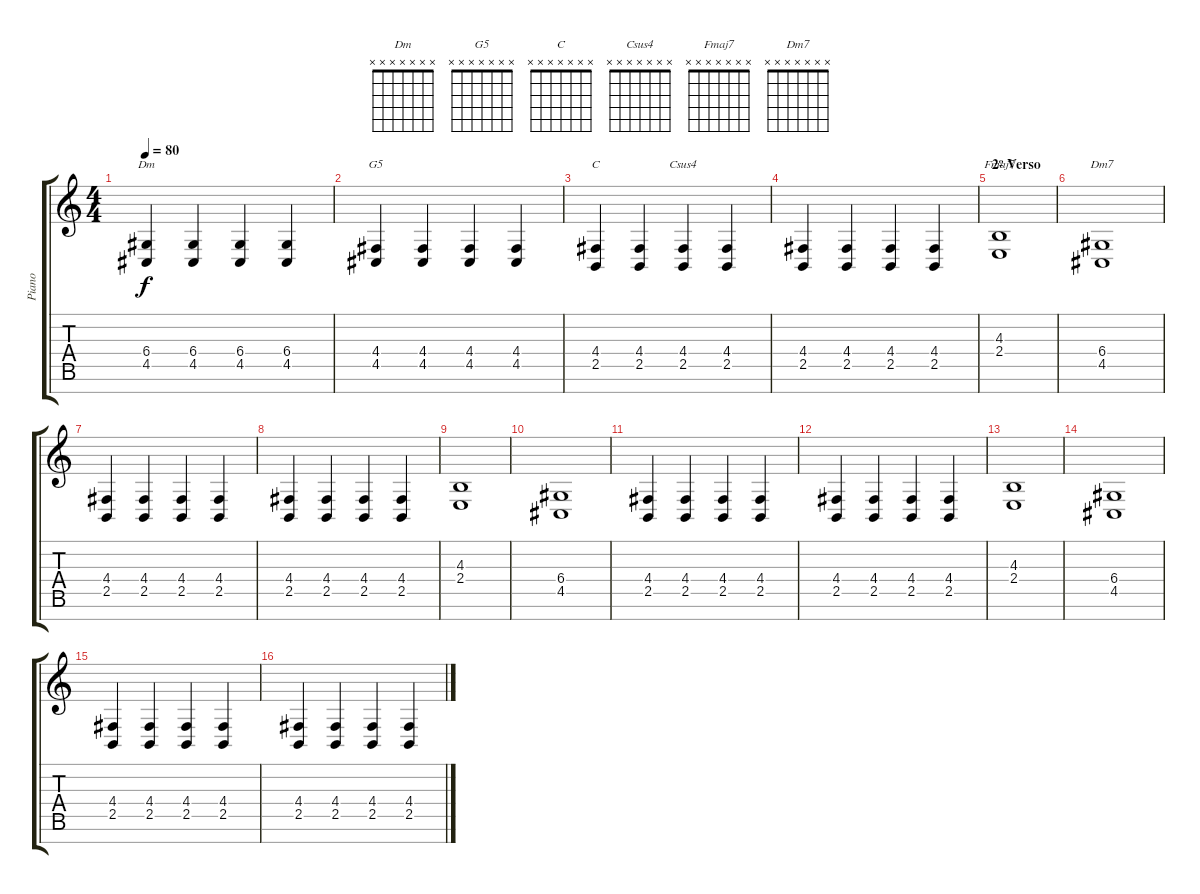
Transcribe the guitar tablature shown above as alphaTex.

\track ("  Piano    (Mão Esquerda)" "  Piano   ") {instrument acousticgrandpiano}
\staff {score tabs}
\tuning (E4 B3 G3 D3 A2 E2 B1) {hide}
\chord ("Dm" x x x x x x x)
\chord ("G5" x x x x x x x)
\chord ("C" x x x x x x x)
\chord ("Csus4" x x x x x x x)
\chord ("Fmaj7" x x x x x x x)
\chord ("Dm7" x x x x x x x)
\ts (4 4)
\tempo 80
\clef g2
\ks c
(6.4 4.5).4{ch "Dm" dy f} (6.4 4.5).4 (6.4 4.5).4 (6.4 4.5).4 |
(4.4 4.5).4{ch "G5"} (4.4 4.5).4 (4.4 4.5).4 (4.4 4.5).4 |
(4.4 2.5).4{ch "C"} (4.4 2.5).4 (4.4 2.5).4{ch "Csus4"} (4.4 2.5).4 |
(4.4 2.5).4 (4.4 2.5).4 (4.4 2.5).4 (4.4 2.5).4 |
\section ("" "2º Verso")
(4.3 2.4).1{ch "Fmaj7"} |
(6.4 4.5).1{ch "Dm7"} |
(4.4 2.5).4 (4.4 2.5).4 (4.4 2.5).4 (4.4 2.5).4 |
(4.4 2.5).4 (4.4 2.5).4 (4.4 2.5).4 (4.4 2.5).4 |
(4.3 2.4).1 |
(6.4 4.5).1 |
(4.4 2.5).4 (4.4 2.5).4 (4.4 2.5).4 (4.4 2.5).4 |
(4.4 2.5).4 (4.4 2.5).4 (4.4 2.5).4 (4.4 2.5).4 |
(4.3 2.4).1 |
(6.4 4.5).1 |
(4.4 2.5).4 (4.4 2.5).4 (4.4 2.5).4 (4.4 2.5).4 |
(4.4 2.5).4 (4.4 2.5).4 (4.4 2.5).4 (4.4 2.5).4
